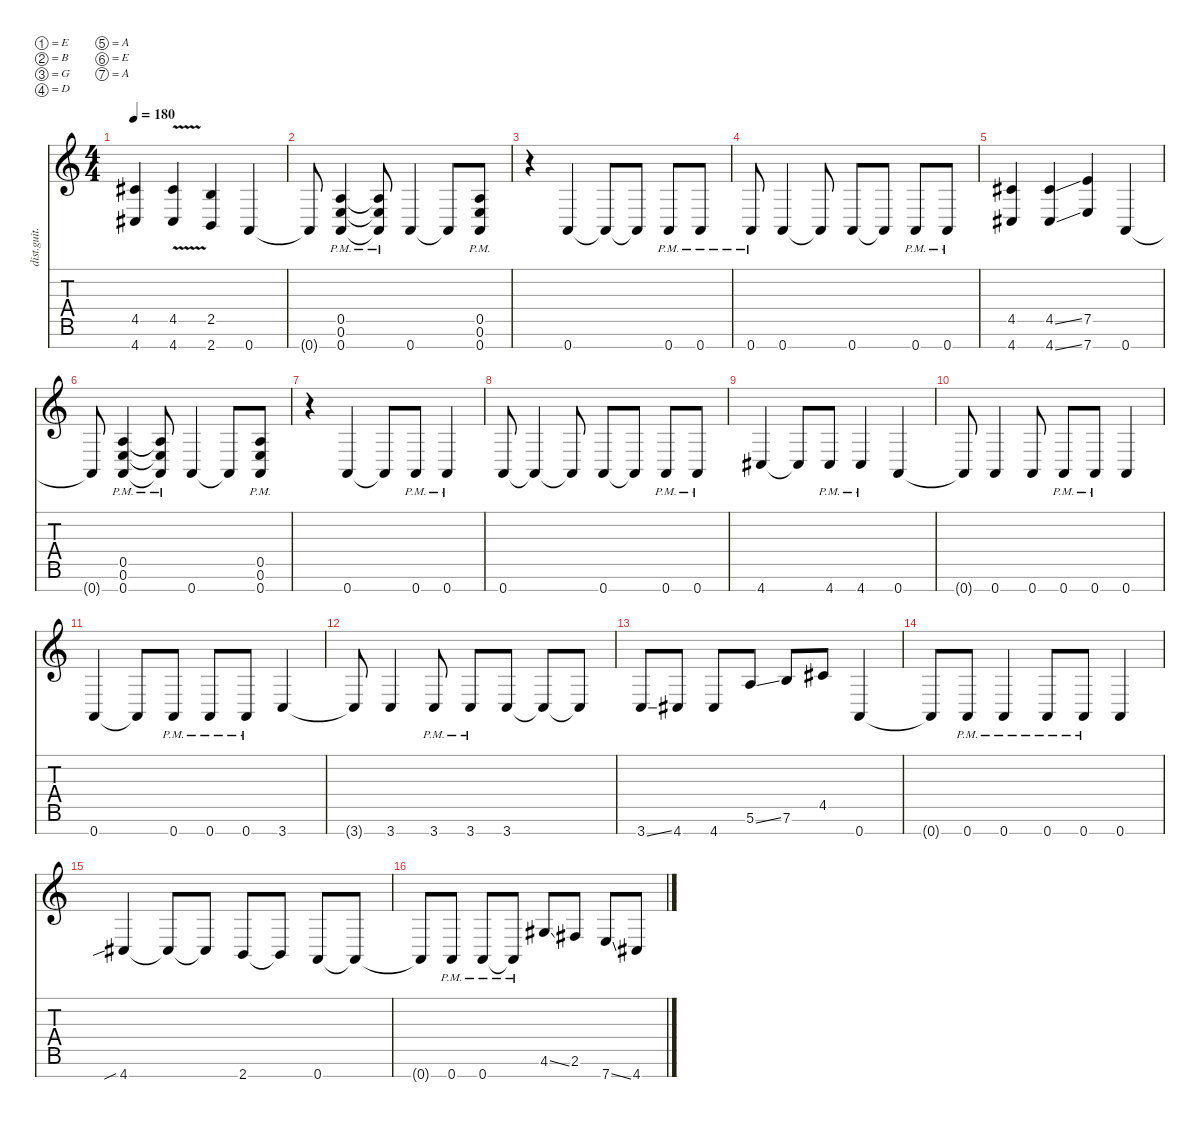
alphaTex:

\defaultSystemsLayout 4
\hideDynamics
\bracketExtendMode nobrackets
\otherSystemsTrackNameOrientation horizontal
\track ("Distortion Guitar" "dist.guit.") {instrument distortionguitar}
\staff {score tabs}
\tuning (E4 B3 G3 D3 A2 E2 A1)
\ts (4 4)
\tempo 180
\clef g2
\ks c
(4.7{acc #} 4.5{acc #}).4{dy mf beam Up} (4.7{v acc #} 4.5{v acc #}).4{beam Up} (2.7 2.5).4{beam Up} 0.7.4{beam Up} |
0.7{t}.8{beam Up} (0.7{pm} 0.6{pm} 0.5{pm}).4{beam Up} (0.7{pm t} 0.6{pm t} 0.5{pm t}).8{beam Up} 0.7.4{beam Up} 0.7{t}.8{beam Up} (0.7{pm} 0.6{pm} 0.5{pm}).8{beam Up} |
r.4{beam Down} 0.7.4{beam Up} 0.7{t}.8{beam Up} 0.7{t}.8{beam Up} 0.7{pm}.8{beam Up} 0.7{pm}.8{beam Up} |
0.7{pm}.8{beam Up} 0.7.4{beam Up} 0.7{t}.8{beam Up} 0.7.8{beam Up} 0.7{t}.8{beam Up} 0.7{pm}.8{beam Up} 0.7{pm}.8{beam Up} |
(4.7{acc #} 4.5{acc #}).4{beam Up} (4.7{ss acc #} 4.5{ss acc #}).4{beam Up} (7.7 7.5).4{beam Up} 0.7.4{beam Up} |
0.7{t}.8{beam Up} (0.7{pm} 0.6{pm} 0.5{pm}).4{beam Up} (0.7{pm t} 0.6{pm t} 0.5{pm t}).8{beam Up} 0.7.4{beam Up} 0.7{t}.8{beam Up} (0.7{pm} 0.6{pm} 0.5{pm}).8{beam Up} |
r.4{beam Down} 0.7.4{beam Up} 0.7{t}.8{beam Up} 0.7{pm}.8{beam Up} 0.7{pm}.4{beam Up} |
0.7.8{beam Up} 0.7{t}.4{beam Up} 0.7{t}.8{beam Up} 0.7.8{beam Up} 0.7{t}.8{beam Up} 0.7{pm}.8{beam Up} 0.7{pm}.8{beam Up} |
4.7{acc #}.4{beam Up} 4.7{t acc #}.8{beam Up} 4.7{pm acc #}.8{beam Up} 4.7{pm acc #}.4{beam Up} 0.7.4{beam Up} |
0.7{t}.8{beam Up} 0.7.4{beam Up} 0.7.8{beam Up} 0.7{pm}.8{beam Up} 0.7{pm}.8{beam Up} 0.7.4{beam Up} |
0.7.4{beam Up} 0.7{t}.8{beam Up} 0.7{pm}.8{beam Up} 0.7{pm}.8{beam Up} 0.7{pm}.8{beam Up} 3.7.4{beam Up} |
3.7{t}.8{beam Up} 3.7.4{beam Up} 3.7{pm}.8{beam Up} 3.7{pm}.8{beam Up} 3.7.8{beam Up} 3.7{t}.8{beam Up} 3.7{t}.8{beam Up} |
3.7{ss}.8{beam Up} 4.7{acc #}.8{beam Up} 4.7{acc #}.8{beam Up} 5.6{ss}.8{beam Up} 7.6.8{beam Up} 4.5{acc #}.8{beam Up} 0.7.4{beam Up} |
0.7{t}.8{beam Up} 0.7{pm}.8{beam Up} 0.7{pm}.4{beam Up} 0.7{pm}.8{beam Up} 0.7{pm}.8{beam Up} 0.7.4{beam Up} |
4.7{sib acc #}.4{beam Up} 4.7{t acc #}.8{beam Up} 4.7{t acc #}.8{beam Up} 2.7.8{beam Up} 2.7{t}.8{beam Up} 0.7.8{beam Up} 0.7{t}.8{beam Up} |
0.7{t}.8{beam Up} 0.7{pm}.8{beam Up} 0.7{pm}.8{beam Up} 0.7{pm t}.8{beam Up} 4.6{ss acc #}.8{beam Up} 2.6{acc #}.8{beam Up} 7.7{ss}.8{beam Up} 4.7{acc #}.8{beam Up}
